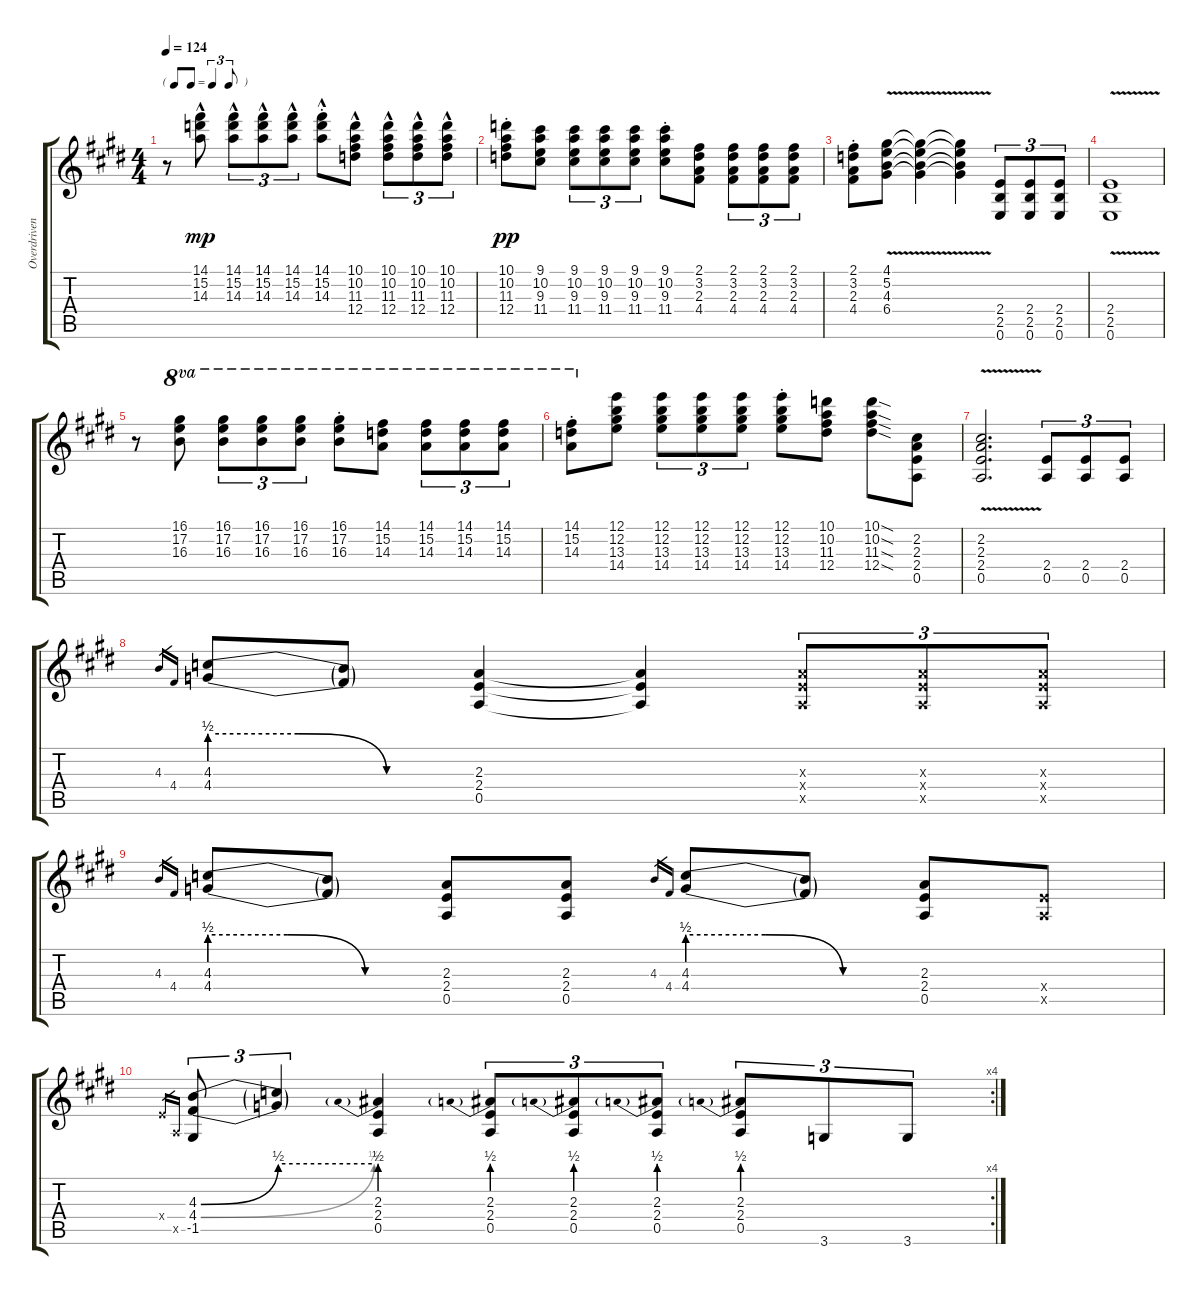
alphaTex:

\track ("Overdriven Guitar" "Overdriven") {instrument overdrivenguitar}
\staff {score tabs}
\tuning (E4 B3 G3 D3 A2 E2) {hide}
\ts (4 4)
\tf triplet8th
\tempo 124
\clef g2
\ks c#minor
r.8{dy p} (14.1{hac} 15.2{hac} 14.3{hac}).8{dy mp} (14.1{hac} 15.2{hac} 14.3{hac}).8{tu (3 2)} (14.1{hac} 15.2{hac} 14.3{hac}).8{tu (3 2)} (14.1{hac} 15.2{hac} 14.3{hac}).8{tu (3 2)} (14.1{hac st} 15.2{hac st} 14.3{hac st}).8 (10.1{hac} 10.2{hac} 11.3{hac} 12.4{hac}).8 (10.1{hac} 10.2{hac} 11.3{hac} 12.4{hac}).8{tu (3 2)} (10.1{hac} 10.2{hac} 11.3{hac} 12.4{hac}).8{tu (3 2)} (10.1{hac} 10.2{hac} 11.3{hac} 12.4{hac}).8{tu (3 2)} |
\ks e
(10.1{st} 10.2{st} 11.3{st} 12.4{st}).8{dy pp} (9.1 10.2 9.3 11.4).8 (9.1 10.2 9.3 11.4).8{tu (3 2)} (9.1 10.2 9.3 11.4).8{tu (3 2)} (9.1 10.2 9.3 11.4).8{tu (3 2)} (9.1{st} 10.2{st} 9.3{st} 11.4{st}).8 (2.1 3.2 2.3 4.4).8 (2.1 3.2 2.3 4.4).8{tu (3 2)} (2.1 3.2 2.3 4.4).8{tu (3 2)} (2.1 3.2 2.3 4.4).8{tu (3 2)} |
\ks c#minor
(2.1{st} 3.2{st} 2.3{st} 4.4{st}).8 (4.1{v} 5.2{v} 4.3{v} 6.4{v}).8 (4.1{v t} 5.2{v t} 4.3{v t} 6.4{v t}).4 (4.1{v t} 5.2{v t} 4.3{v t} 6.4{v t}).4 (2.4 2.5 0.6).8{tu (3 2)} (2.4 2.5 0.6).8{tu (3 2)} (2.4 2.5 0.6).8{tu (3 2)} |
(2.4{v} 2.5{v} 0.6{v}).1 |
\ks e
r.8 (16.1 17.2 16.3).8{ot 8va} (16.1 17.2 16.3).8{tu (3 2) ot 8va} (16.1 17.2 16.3).8{tu (3 2) ot 8va} (16.1 17.2 16.3).8{tu (3 2) ot 8va} (16.1{st} 17.2{st} 16.3{st}).8{ot 8va} (14.1 15.2 14.3).8{ot 8va} (14.1 15.2 14.3).8{tu (3 2) ot 8va} (14.1 15.2 14.3).8{tu (3 2) ot 8va} (14.1 15.2 14.3).8{tu (3 2) ot 8va} |
\ks c#minor
(14.1{st} 15.2{st} 14.3{st}).8{ot 8va} (12.1 12.2 13.3 14.4).8 (12.1 12.2 13.3 14.4).8{tu (3 2)} (12.1 12.2 13.3 14.4).8{tu (3 2)} (12.1 12.2 13.3 14.4).8{tu (3 2)} (12.1{st} 12.2{st} 13.3{st} 14.4{st}).8 (10.1 10.2 11.3 12.4).8 (10.1{sod} 10.2{sod} 11.3{sod} 12.4{sod}).8 (2.2 2.3 2.4 0.5).8 |
(2.2{v} 2.3{v} 2.4{v} 0.5{v}).2{d} (2.4 0.5).8{tu (3 2)} (2.4 0.5).8{tu (3 2)} (2.4 0.5).8{tu (3 2)} |
\ks e
4.3.16{gr} 4.4.16{gr} (4.3{be (custom 0 2 20 2 40 0 60 0)} 4.4{be (custom 0 2 20 2 40 0 60 0)}).8 (4.3{t} 4.4{t}).8 (2.3 2.4 0.5).4 (2.3{t} 2.4{t} 0.5{t}).4 (2.3{x} 2.4{x} 0.5{x}).8{tu (3 2)} (2.3{x} 2.4{x} 0.5{x}).8{tu (3 2)} (2.3{x} 2.4{x} 0.5{x}).8{tu (3 2)} |
\ks c#minor
4.3.16{gr} 4.4.16{gr} (4.3{be (custom 0 2 20 2 40 0 60 0)} 4.4{be (custom 0 2 20 2 40 0 60 0)}).8 (4.3{t} 4.4{t}).8 (2.3 2.4 0.5).8 (2.3 2.4 0.5).8 4.3.16{gr} 4.4.16{gr} (4.3{be (custom 0 2 20 2 40 0 60 0)} 4.4{be (custom 0 2 20 2 40 0 60 0)}).8 (4.3{t} 4.4{t}).8 (2.3 2.4 0.5).8 (2.4{x} 0.5{x}).8 |
\rc 4
2.4{x}.16{gr} 0.5{x}.16{gr} (4.3{be (bend 0 0 60 2)} 4.4{be (bend 0 0 60 2)} -1.5).8{tu (3 2)} (4.3{be (hold 0 2 60 2) t} 4.4{t}).4{tu (3 2)} (2.3{be (prebend 0 2 60 2)} 2.4 0.5).4 (2.3{be (prebend 0 2 60 2)} 2.4 0.5).8{tu (3 2)} (2.3{be (prebend 0 2 60 2)} 2.4 0.5).8{tu (3 2)} (2.3{be (prebend 0 2 60 2)} 2.4 0.5).8{tu (3 2)} (2.3{be (prebend 0 2 60 2)} 2.4 0.5).8{tu (3 2)} 3.6.8{tu (3 2)} 3.6.8{tu (3 2)}
